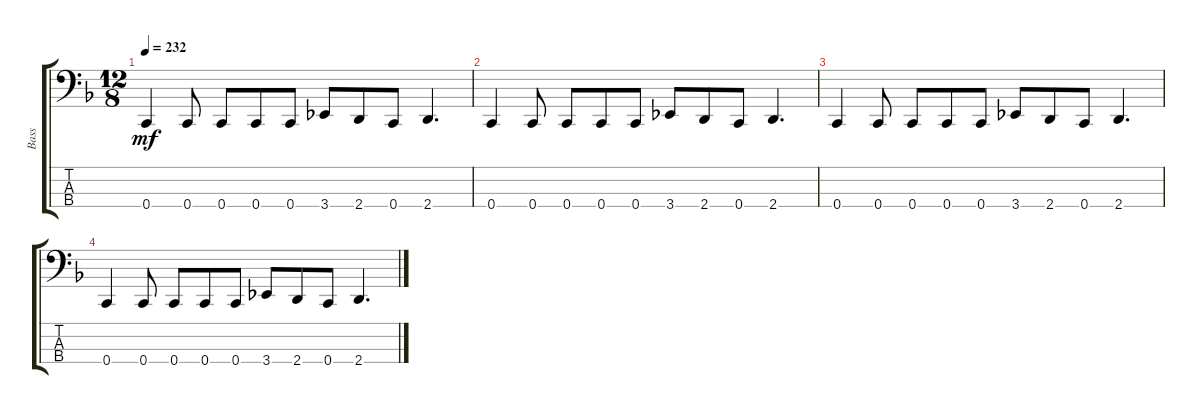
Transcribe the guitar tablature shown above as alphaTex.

\track ("Bass" "Bass") {instrument electricbasspick}
\staff {score tabs}
\tuning (F2 C2 G1 C1) {hide}
\ts (12 8)
\tempo 232
\clef f4
\ks f
0.4.4{dy mf} 0.4.8 0.4.8 0.4.8 0.4.8 3.4.8 2.4.8 0.4.8 2.4.4{d} |
0.4.4 0.4.8 0.4.8 0.4.8 0.4.8 3.4.8 2.4.8 0.4.8 2.4.4{d} |
0.4.4 0.4.8 0.4.8 0.4.8 0.4.8 3.4.8 2.4.8 0.4.8 2.4.4{d} |
0.4.4 0.4.8 0.4.8 0.4.8 0.4.8 3.4.8 2.4.8 0.4.8 2.4.4{d}
